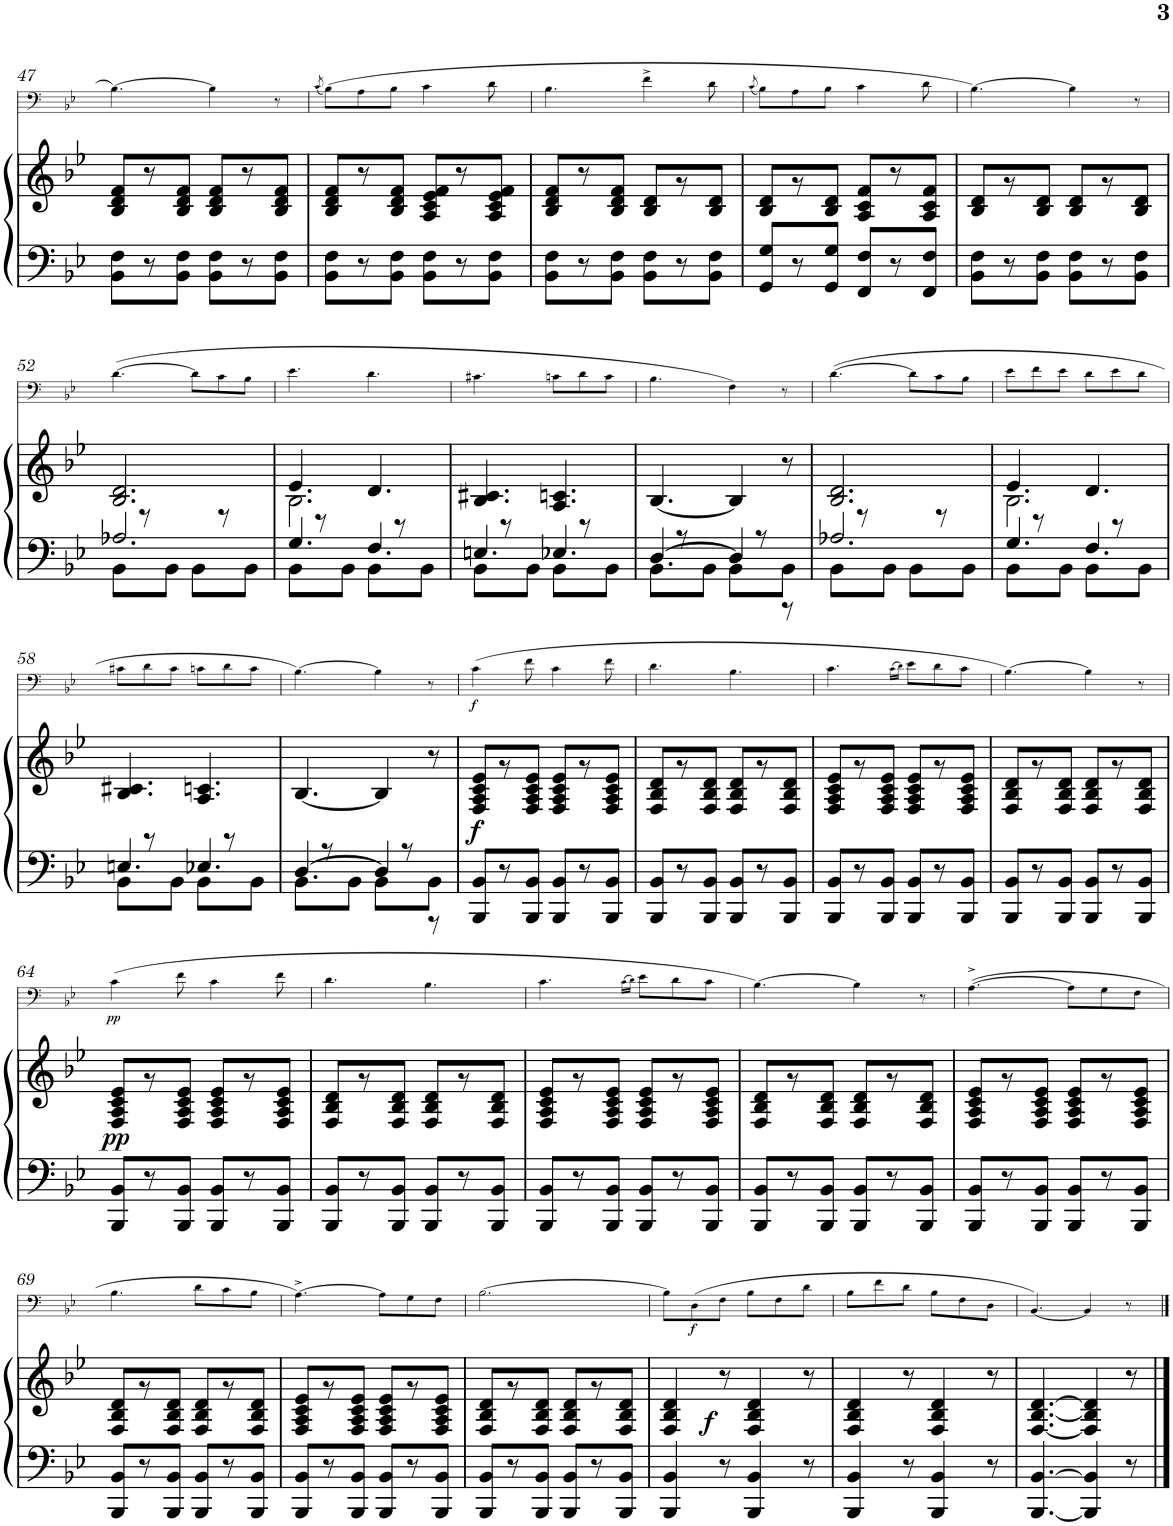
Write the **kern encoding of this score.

**kern	**kern	**dynam	**kern	**dynam
*part2	*part2	*part2	*part1	*part1
*staff3	*staff2	*staff2/3	*staff1	*staff1
*I"Piano	*	*	*I"Trombone	*
*I'Pno	*	*	*I'Trb	*
!!LO:PB:g=z
*clefF4	*clefG2	*	*clefF4	*
*k[b-e-]	*k[b-e-]	*	*k[b-e-]	*
*M6/8	*M6/8	*	*M6/8	*
=47	=47	=47	=47	=47
8BB-\ 8F\L	8B-/ 8d/ 8f/L	.	[>4.B-\	.
8r	8r	.	.	.
8BB-\ 8F\J	8B-/ 8d/ 8f/J	.	.	.
8BB-\ 8F\L	8B-/ 8d/ 8f/L	.	4B-\]	.
8r	8r	.	.	.
8BB-\ 8F\J	8B-/ 8d/ 8f/J	.	8r	.
=48	=48	=48	=48	=48
.	.	.	(8qc/	.
8BB-\ 8F\L	8B-/ 8d/ 8f/L	.	(8B-\L)	.
8r	8r	.	8A\	.
8BB-\ 8F\J	8B-/ 8d/ 8f/J	.	8B-\J	.
8BB-\ 8F\L	8A/ 8c/ 8e-/ 8f/L	.	4c\	.
8r	8r	.	.	.
8BB-\ 8F\J	8A/ 8c/ 8e-/ 8f/J	.	8d\	.
=49	=49	=49	=49	=49
8BB-\ 8F\L	8B-/ 8d/ 8f/L	.	4.B-\	.
8r	8r	.	.	.
8BB-\ 8F\J	8B-/ 8d/ 8f/J	.	.	.
8BB-\ 8F\L	8B-/ 8d/L	.	4f^\	.
8r	8r	.	.	.
8BB-\ 8F\J	8B-/ 8d/J	.	8d\	.
=50	=50	=50	=50	=50
.	.	.	(8qc/	.
8GG/ 8G/L	8B-/ 8d/L	.	8B-\L)	.
8r	8r	.	8A\	.
8GG/ 8G/J	8B-/ 8d/J	.	8B-\J	.
8FF/ 8F/L	8A/ 8c/ 8f/L	.	4c\	.
8r	8r	.	.	.
8FF/ 8F/J	8A/ 8c/ 8f/J	.	8d\	.
=51	=51	=51	=51	=51
8BB-\ 8F\L	8B-/ 8d/L	.	[>4.B-\)	.
8r	8r	.	.	.
8BB-\ 8F\J	8B-/ 8d/J	.	.	.
8BB-\ 8F\L	8B-/ 8d/L	.	4B-\]	.
8r	8r	.	.	.
8BB-\ 8F\J	8B-/ 8d/J	.	8r	.
!!LO:LB:g=z
=52	=52	=52	=52	=52
*^	*	*	*	*
8BB-\L	2.A-X/	2.B-/ 2.d/	.	([>4.d\	.
8r	.	.	.	.	.
8BB-\J	.	.	.	.	.
8BB-\L	.	.	.	8d\L]	.
8r	.	.	.	8c\	.
8BB-\J	.	.	.	8B-\J	.
=53	=53	=53	=53	=53	=53
*	*	*^	*	*	*
8BB-\L	4.G/	2.B-\	4.e-/	.	4.e-\	.
8r	.	.	.	.	.	.
8BB-\J	.	.	.	.	.	.
8BB-\L	4.F/	.	4.d/	.	4.d\	.
8r	.	.	.	.	.	.
8BB-\J	.	.	.	.	.	.
*	*	*v	*v	*	*	*
=54	=54	=54	=54	=54	=54
8BB-\L	4.En/	4.B-/ 4.c#X/	.	4.c#X\	.
8r	.	.	.	.	.
8BB-\J	.	.	.	.	.
8BB-\L	4.E-X/	4.A/ 4.cn/	.	8cn\L	.
8r	.	.	.	8d\	.
8BB-\J	.	.	.	8c\J	.
=55	=55	=55	=55	=55	=55
8BB-\L	[4.D/	[4.B-/	.	4.B-\	.
8r	.	.	.	.	.
8BB-\J	.	.	.	.	.
8BB-\L	4D/]	4B-/]	.	4F\)	.
8r	.	.	.	.	.
8BB-\J	8r	8r	.	8r	.
=56	=56	=56	=56	=56	=56
8BB-\L	2.A-X/	2.B-/ 2.d/	.	([>4.d\	.
8r	.	.	.	.	.
8BB-\J	.	.	.	.	.
8BB-\L	.	.	.	8d\L]	.
8r	.	.	.	8c\	.
8BB-\J	.	.	.	8B-\J	.
=57	=57	=57	=57	=57	=57
*	*	*^	*	*	*
8BB-\L	4.G/	2.B-\	4.e-/	.	8e-\L	.
8r	.	.	.	.	8f\	.
8BB-\J	.	.	.	.	8e-\J	.
8BB-\L	4.F/	.	4.d/	.	8d\L	.
8r	.	.	.	.	8e-\	.
8BB-\J	.	.	.	.	8d\J	.
*	*	*v	*v	*	*	*
!!LO:LB:g=z
=58	=58	=58	=58	=58	=58
8BB-\L	4.En/	4.B-/ 4.c#X/	.	8c#X\L	.
8r	.	.	.	8d\	.
8BB-\J	.	.	.	8c#\J	.
8BB-\L	4.E-X/	4.A/ 4.cn/	.	8cn\L	.
8r	.	.	.	8d\	.
8BB-\J	.	.	.	8c\J	.
=59	=59	=59	=59	=59	=59
8BB-\L	[4.D/	[4.B-/	.	[>4.B-\)	.
8r	.	.	.	.	.
8BB-\J	.	.	.	.	.
8BB-\L	4D/]	4B-/]	.	4B-\]	.
8r	.	.	.	.	.
8BB-\J	8r	8r	.	8r	.
=60	=60	=60	=60	=60	=60
!	!	!	!LO:DY:b	!	!LO:DY:b
*v	*v	*	*	*	*
8BBB-/ 8BB-/L	8F/ 8A/ 8c/ 8e-/L	f	(4c\	f
8r	8r	.	.	.
8BBB-/ 8BB-/J	8F/ 8A/ 8c/ 8e-/J	.	8f\	.
8BBB-/ 8BB-/L	8F/ 8A/ 8c/ 8e-/L	.	4c\	.
8r	8r	.	.	.
8BBB-/ 8BB-/J	8F/ 8A/ 8c/ 8e-/J	.	8f\	.
=61	=61	=61	=61	=61
8BBB-/ 8BB-/L	8F/ 8B-/ 8d/L	.	4.d\	.
8r	8r	.	.	.
8BBB-/ 8BB-/J	8F/ 8B-/ 8d/J	.	.	.
8BBB-/ 8BB-/L	8F/ 8B-/ 8d/L	.	4.B-\	.
8r	8r	.	.	.
8BBB-/ 8BB-/J	8F/ 8B-/ 8d/J	.	.	.
=62	=62	=62	=62	=62
8BBB-/ 8BB-/L	8F/ 8A/ 8c/ 8e-/L	.	4.c\	.
8r	8r	.	.	.
8BBB-/ 8BB-/J	8F/ 8A/ 8c/ 8e-/J	.	.	.
.	.	.	(16qc\LL	.
.	.	.	16qd\JJ)	.
8BBB-/ 8BB-/L	8F/ 8A/ 8c/ 8e-/L	.	8e-\L	.
8r	8r	.	8d\	.
8BBB-/ 8BB-/J	8F/ 8A/ 8c/ 8e-/J	.	8c\J	.
=63	=63	=63	=63	=63
8BBB-/ 8BB-/L	8F/ 8B-/ 8d/L	.	[>4.B-\)	.
8r	8r	.	.	.
8BBB-/ 8BB-/J	8F/ 8B-/ 8d/J	.	.	.
8BBB-/ 8BB-/L	8F/ 8B-/ 8d/L	.	4B-\]	.
8r	8r	.	.	.
8BBB-/ 8BB-/J	8F/ 8B-/ 8d/J	.	8r	.
!!LO:LB:g=z
=64	=64	=64	=64	=64
!	!	!LO:DY:b	!	!LO:DY:b
8BBB-/ 8BB-/L	8F/ 8A/ 8c/ 8e-/L	pp	(4c\	pp
8r	8r	.	.	.
8BBB-/ 8BB-/J	8F/ 8A/ 8c/ 8e-/J	.	8f\	.
8BBB-/ 8BB-/L	8F/ 8A/ 8c/ 8e-/L	.	4c\	.
8r	8r	.	.	.
8BBB-/ 8BB-/J	8F/ 8A/ 8c/ 8e-/J	.	8f\	.
=65	=65	=65	=65	=65
8BBB-/ 8BB-/L	8F/ 8B-/ 8d/L	.	4.d\	.
8r	8r	.	.	.
8BBB-/ 8BB-/J	8F/ 8B-/ 8d/J	.	.	.
8BBB-/ 8BB-/L	8F/ 8B-/ 8d/L	.	4.B-\	.
8r	8r	.	.	.
8BBB-/ 8BB-/J	8F/ 8B-/ 8d/J	.	.	.
=66	=66	=66	=66	=66
8BBB-/ 8BB-/L	8F/ 8A/ 8c/ 8e-/L	.	4.c\	.
8r	8r	.	.	.
8BBB-/ 8BB-/J	8F/ 8A/ 8c/ 8e-/J	.	.	.
.	.	.	(16qc\LL	.
.	.	.	16qd\JJ)	.
8BBB-/ 8BB-/L	8F/ 8A/ 8c/ 8e-/L	.	8e-\L	.
8r	8r	.	8d\	.
8BBB-/ 8BB-/J	8F/ 8A/ 8c/ 8e-/J	.	8c\J	.
=67	=67	=67	=67	=67
8BBB-/ 8BB-/L	8F/ 8B-/ 8d/L	.	[>4.B-\)	.
8r	8r	.	.	.
8BBB-/ 8BB-/J	8F/ 8B-/ 8d/J	.	.	.
8BBB-/ 8BB-/L	8F/ 8B-/ 8d/L	.	4B-\]	.
8r	8r	.	.	.
8BBB-/ 8BB-/J	8F/ 8B-/ 8d/J	.	8r	.
=68	=68	=68	=68	=68
8BBB-/ 8BB-/L	8F/ 8A/ 8c/ 8e-/L	.	([>4.A^\	.
8r	8r	.	.	.
8BBB-/ 8BB-/J	8F/ 8A/ 8c/ 8e-/J	.	.	.
8BBB-/ 8BB-/L	8F/ 8A/ 8c/ 8e-/L	.	8A\L]	.
8r	8r	.	8G\	.
8BBB-/ 8BB-/J	8F/ 8A/ 8c/ 8e-/J	.	8F\J	.
!!LO:LB:g=z
=69	=69	=69	=69	=69
8BBB-/ 8BB-/L	8F/ 8B-/ 8d/L	.	4.B-\	.
8r	8r	.	.	.
8BBB-/ 8BB-/J	8F/ 8B-/ 8d/J	.	.	.
8BBB-/ 8BB-/L	8F/ 8B-/ 8d/L	.	8d\L	.
8r	8r	.	8c\	.
8BBB-/ 8BB-/J	8F/ 8B-/ 8d/J	.	8B-\J	.
=70	=70	=70	=70	=70
8BBB-/ 8BB-/L	8F/ 8A/ 8c/ 8e-/L	.	[>4.A^\)	.
8r	8r	.	.	.
8BBB-/ 8BB-/J	8F/ 8A/ 8c/ 8e-/J	.	.	.
8BBB-/ 8BB-/L	8F/ 8A/ 8c/ 8e-/L	.	8A\L]	.
8r	8r	.	8G\	.
8BBB-/ 8BB-/J	8F/ 8A/ 8c/ 8e-/J	.	8F\J	.
=71	=71	=71	=71	=71
8BBB-/ 8BB-/L	8F/ 8B-/ 8d/L	.	[>2.B-\	.
8r	8r	.	.	.
8BBB-/ 8BB-/J	8F/ 8B-/ 8d/J	.	.	.
8BBB-/ 8BB-/L	8F/ 8B-/ 8d/L	.	.	.
8r	8r	.	.	.
8BBB-/ 8BB-/J	8F/ 8B-/ 8d/J	.	.	.
=72	=72	=72	=72	=72
4BBB-/ 4BB-/	4F/ 4B-/ 4d/	.	8B-\L]	.
!	!	!	!	!LO:DY:b
.	.	.	(8D\	f
!	!	!LO:DY:b	!	!
8r	8r	f	8F\J	.
4BBB-/ 4BB-/	4F/ 4B-/ 4d/	.	8B-\L	.
.	.	.	8F\	.
8r	8r	.	8d\J	.
=73	=73	=73	=73	=73
4BBB-/ 4BB-/	4F/ 4B-/ 4d/	.	8B-\L	.
.	.	.	8f\	.
8r	8r	.	8d\J	.
4BBB-/ 4BB-/	4F/ 4B-/ 4d/	.	8B-\L	.
.	.	.	8F\	.
8r	8r	.	8D\J	.
=74	=74	=74	=74	=74
[4.BBB-/ [4.BB-/	[4.F/ [4.B-/ [4.d/	.	[<4.BB-/)	.
4BBB-/] 4BB-/]	4F/] 4B-/] 4d/]	.	4BB-/]	.
8r	8r	.	8r	.
==	==	==	==	==
*-	*-	*-	*-	*-
